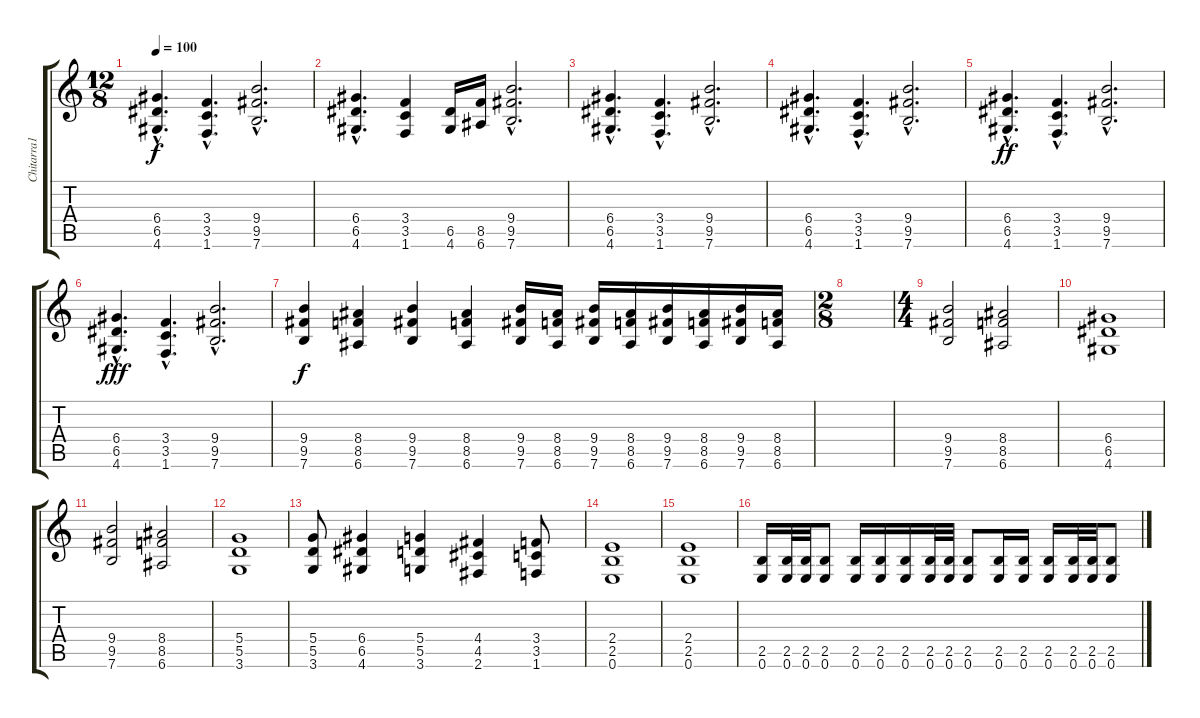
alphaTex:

\track ("Chitarra1" "Chitarra1") {instrument distortionguitar}
\staff {score tabs}
\tuning (E4 B3 G3 D3 A2 E2) {hide}
\ts (12 8)
\tempo 100
\clef g2
\ks c
(6.4{hac} 6.5{hac} 4.6{hac}).4{d dy f} (3.4{hac} 3.5{hac} 1.6{hac}).4{d} (9.4{hac} 9.5{hac} 7.6{hac}).2{d} |
(6.4{hac} 6.5{hac} 4.6{hac}).4{d} (3.4 3.5 1.6).4 (6.5 4.6).16 (8.5 6.6).16 (9.4{hac} 9.5{hac} 7.6{hac}).2{d} |
(6.4{hac} 6.5{hac} 4.6{hac}).4{d} (3.4{hac} 3.5{hac} 1.6{hac}).4{d} (9.4{hac} 9.5{hac} 7.6{hac}).2{d} |
(6.4{hac} 6.5{hac} 4.6{hac}).4{d} (3.4{hac} 3.5{hac} 1.6{hac}).4{d} (9.4{hac} 9.5{hac} 7.6{hac}).2{d} |
(6.4{hac} 6.5{hac} 4.6{hac}).4{d dy ff} (3.4{hac} 3.5{hac} 1.6{hac}).4{d} (9.4{hac} 9.5{hac} 7.6{hac}).2{d} |
(6.4{hac} 6.5{hac} 4.6{hac}).4{d dy fff} (3.4{hac} 3.5{hac} 1.6{hac}).4{d} (9.4{hac} 9.5{hac} 7.6{hac}).2{d} |
(9.4 9.5 7.6).4{dy f} (8.4 8.5 6.6).4 (9.4 9.5 7.6).4 (8.4 8.5 6.6).4 (9.4 9.5 7.6).16 (8.4 8.5 6.6).16 (9.4 9.5 7.6).16 (8.4 8.5 6.6).16 (9.4 9.5 7.6).16 (8.4 8.5 6.6).16 (9.4 9.5 7.6).16 (8.4 8.5 6.6).16 |
\ts (2 8)
|
\ts (4 4)
(9.4 9.5 7.6).2 (8.4 8.5 6.6).2 |
(6.4 6.5 4.6).1 |
(9.4 9.5 7.6).2 (8.4 8.5 6.6).2 |
(5.4 5.5 3.6).1 |
(5.4 5.5 3.6).8 (6.4 6.5 4.6).4 (5.4 5.5 3.6).4 (4.4 4.5 2.6).4 (3.4 3.5 1.6).8 |
(2.4 2.5 0.6).1 |
(2.4 2.5 0.6).1 |
(2.5 0.6).16 (2.5 0.6).32 (2.5 0.6).32 (2.5 0.6).8 (2.5 0.6).16 (2.5 0.6).16 (2.5 0.6).16 (2.5 0.6).32 (2.5 0.6).32 (2.5 0.6).8 (2.5 0.6).16 (2.5 0.6).16 (2.5 0.6).16 (2.5 0.6).32 (2.5 0.6).32 (2.5 0.6).8
